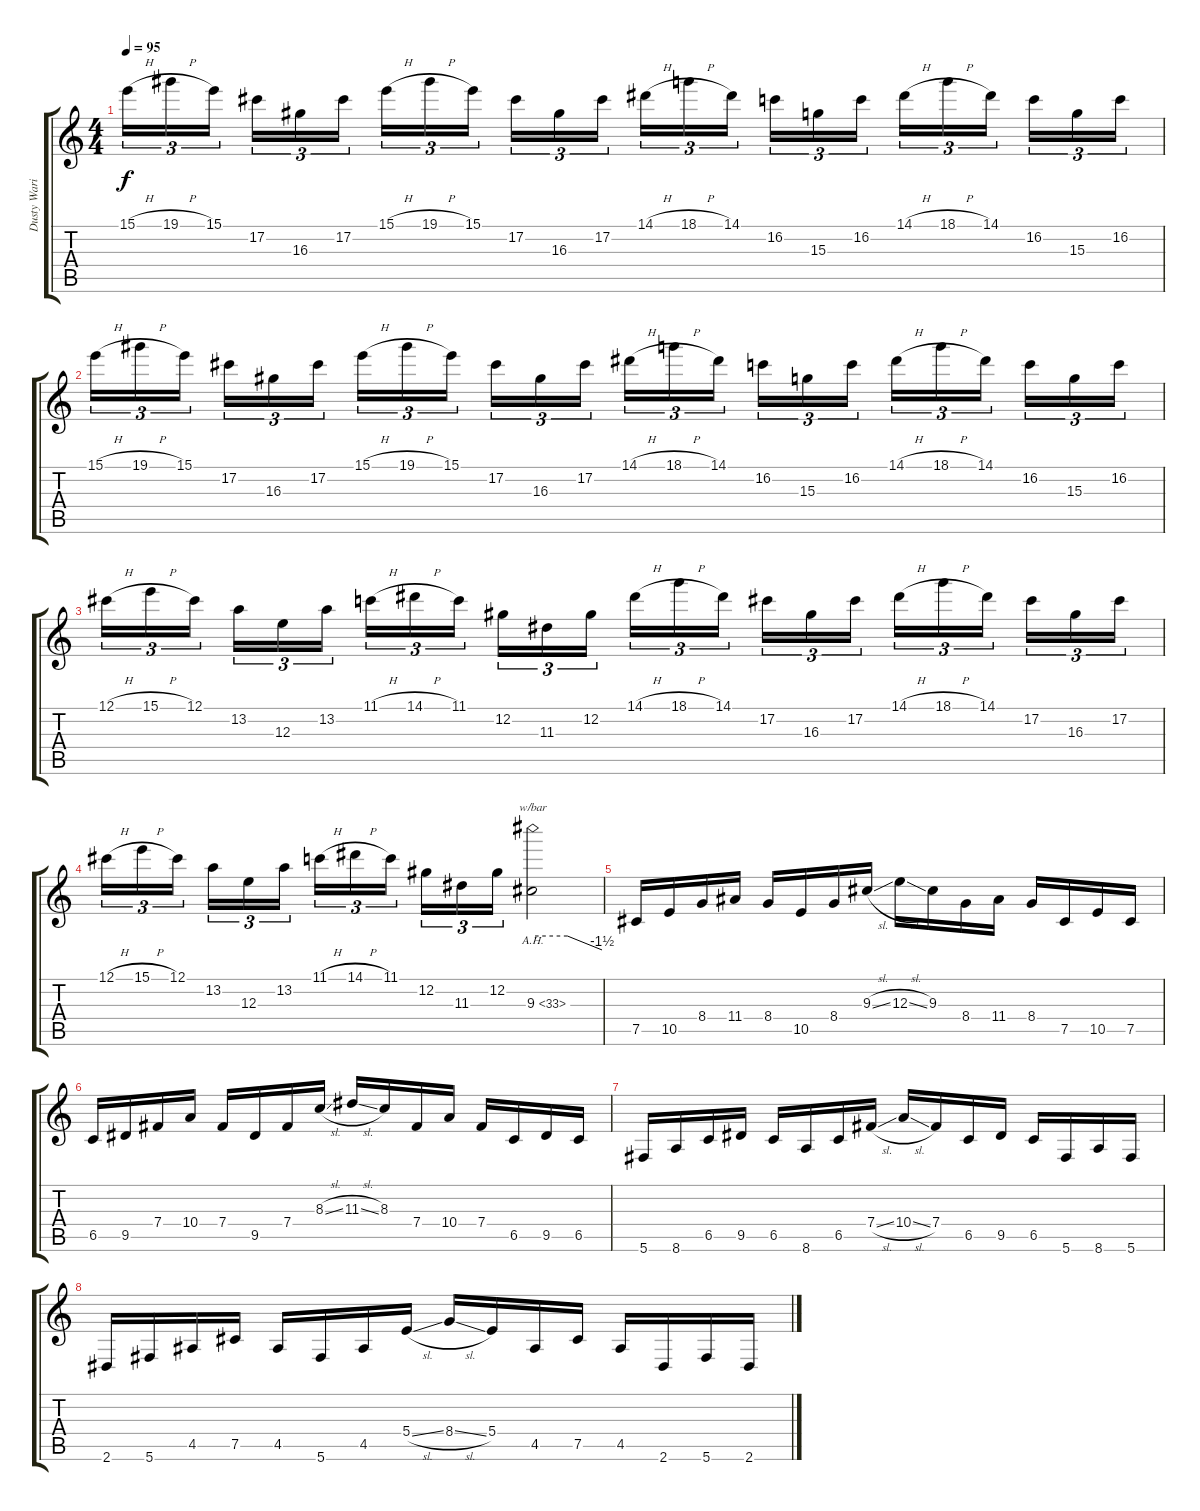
\track ("Dusty Waring" "Dusty Wari") {instrument distortionguitar}
\staff {score tabs}
\tuning (Db4 Ab3 E3 B2 Gb2 Db2) {hide}
\ts (4 4)
\tempo 95
\clef g2
\ks c
15.1{h}.16{tu (3 2) dy f} 19.1{h}.16{tu (3 2)} 15.1.16{tu (3 2) beam splitsecondary} 17.2.16{tu (3 2)} 16.3.16{tu (3 2)} 17.2.16{tu (3 2)} 15.1{h}.16{tu (3 2)} 19.1{h}.16{tu (3 2)} 15.1.16{tu (3 2) beam splitsecondary} 17.2.16{tu (3 2)} 16.3.16{tu (3 2)} 17.2.16{tu (3 2)} 14.1{h}.16{tu (3 2)} 18.1{h}.16{tu (3 2)} 14.1.16{tu (3 2) beam splitsecondary} 16.2.16{tu (3 2)} 15.3.16{tu (3 2)} 16.2.16{tu (3 2)} 14.1{h}.16{tu (3 2)} 18.1{h}.16{tu (3 2)} 14.1.16{tu (3 2) beam splitsecondary} 16.2.16{tu (3 2)} 15.3.16{tu (3 2)} 16.2.16{tu (3 2)} |
15.1{h}.16{tu (3 2)} 19.1{h}.16{tu (3 2)} 15.1.16{tu (3 2) beam splitsecondary} 17.2.16{tu (3 2)} 16.3.16{tu (3 2)} 17.2.16{tu (3 2)} 15.1{h}.16{tu (3 2)} 19.1{h}.16{tu (3 2)} 15.1.16{tu (3 2) beam splitsecondary} 17.2.16{tu (3 2)} 16.3.16{tu (3 2)} 17.2.16{tu (3 2)} 14.1{h}.16{tu (3 2)} 18.1{h}.16{tu (3 2)} 14.1.16{tu (3 2) beam splitsecondary} 16.2.16{tu (3 2)} 15.3.16{tu (3 2)} 16.2.16{tu (3 2)} 14.1{h}.16{tu (3 2)} 18.1{h}.16{tu (3 2)} 14.1.16{tu (3 2) beam splitsecondary} 16.2.16{tu (3 2)} 15.3.16{tu (3 2)} 16.2.16{tu (3 2)} |
12.1{h}.16{tu (3 2)} 15.1{h}.16{tu (3 2)} 12.1.16{tu (3 2) beam splitsecondary} 13.2.16{tu (3 2)} 12.3.16{tu (3 2)} 13.2.16{tu (3 2)} 11.1{h}.16{tu (3 2)} 14.1{h}.16{tu (3 2)} 11.1.16{tu (3 2) beam splitsecondary} 12.2.16{tu (3 2)} 11.3.16{tu (3 2)} 12.2.16{tu (3 2)} 14.1{h}.16{tu (3 2)} 18.1{h}.16{tu (3 2)} 14.1.16{tu (3 2) beam splitsecondary} 17.2.16{tu (3 2)} 16.3.16{tu (3 2)} 17.2.16{tu (3 2)} 14.1{h}.16{tu (3 2)} 18.1{h}.16{tu (3 2)} 14.1.16{tu (3 2) beam splitsecondary} 17.2.16{tu (3 2)} 16.3.16{tu (3 2)} 17.2.16{tu (3 2)} |
12.1{h}.16{tu (3 2)} 15.1{h}.16{tu (3 2)} 12.1.16{tu (3 2) beam splitsecondary} 13.2.16{tu (3 2)} 12.3.16{tu (3 2)} 13.2.16{tu (3 2)} 11.1{h}.16{tu (3 2)} 14.1{h}.16{tu (3 2)} 11.1.16{tu (3 2) beam splitsecondary} 12.2.16{tu (3 2)} 11.3.16{tu (3 2)} 12.2.16{tu (3 2)} 9.3{ah 24}.2{tbe (custom default 0 0 30 0 60 -6)} |
7.5.16 10.5.16 8.4.16 11.4.16 8.4.16 10.5.16 8.4.16 9.3{sl}.16 12.3{sl}.16 9.3.16 8.4.16 11.4.16 8.4.16 7.5.16 10.5.16 7.5.16 |
6.5.16 9.5.16 7.4.16 10.4.16 7.4.16 9.5.16 7.4.16 8.3{sl}.16 11.3{sl}.16 8.3.16 7.4.16 10.4.16 7.4.16 6.5.16 9.5.16 6.5.16 |
5.6.16 8.6.16 6.5.16 9.5.16 6.5.16 8.6.16 6.5.16 7.4{sl}.16 10.4{sl}.16 7.4.16 6.5.16 9.5.16 6.5.16 5.6.16 8.6.16 5.6.16 |
2.6.16 5.6.16 4.5.16 7.5.16 4.5.16 5.6.16 4.5.16 5.4{sl}.16 8.4{sl}.16 5.4.16 4.5.16 7.5.16 4.5.16 2.6.16 5.6.16 2.6.16
